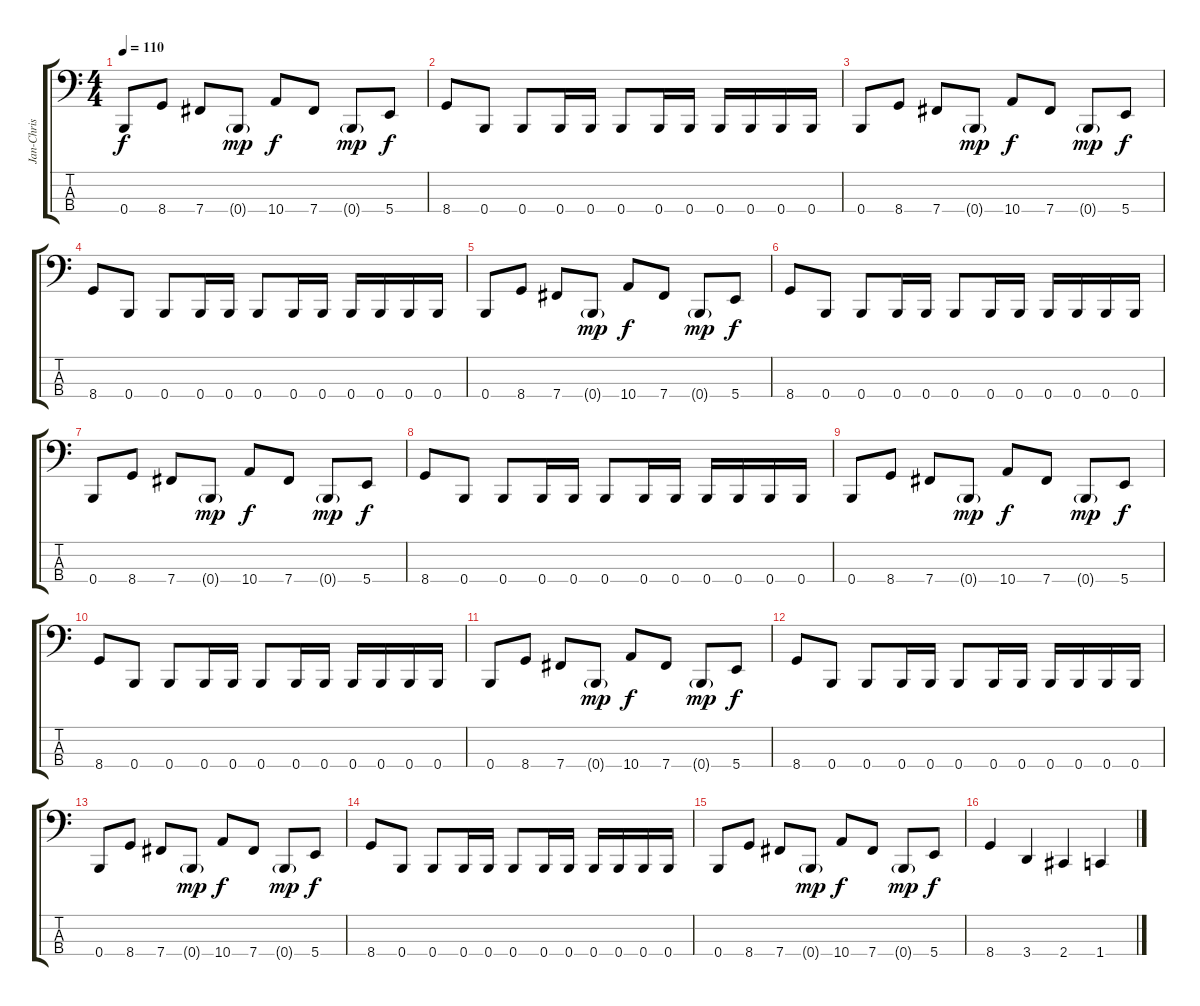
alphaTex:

\track ("Jan-Chris" "Jan-Chris") {instrument electricbasspick}
\staff {score tabs}
\tuning (D2 A1 E1 B0) {hide}
\ts (4 4)
\tempo 110
\clef f4
\ks c
0.4.8{dy f instrument electricbasspick} 8.4.8 7.4.8 0.4{g}.8{dy mp} 10.4.8{dy f} 7.4.8 0.4{g}.8{dy mp} 5.4.8{dy f} |
8.4.8 0.4.8 0.4.8 0.4.16 0.4.16 0.4.8 0.4.16 0.4.16 0.4.16 0.4.16 0.4.16 0.4.16 |
0.4.8 8.4.8 7.4.8 0.4{g}.8{dy mp} 10.4.8{dy f} 7.4.8 0.4{g}.8{dy mp} 5.4.8{dy f} |
8.4.8 0.4.8 0.4.8 0.4.16 0.4.16 0.4.8 0.4.16 0.4.16 0.4.16 0.4.16 0.4.16 0.4.16 |
0.4.8 8.4.8 7.4.8 0.4{g}.8{dy mp} 10.4.8{dy f} 7.4.8 0.4{g}.8{dy mp} 5.4.8{dy f} |
8.4.8 0.4.8 0.4.8 0.4.16 0.4.16 0.4.8 0.4.16 0.4.16 0.4.16 0.4.16 0.4.16 0.4.16 |
0.4.8 8.4.8 7.4.8 0.4{g}.8{dy mp} 10.4.8{dy f} 7.4.8 0.4{g}.8{dy mp} 5.4.8{dy f} |
8.4.8 0.4.8 0.4.8 0.4.16 0.4.16 0.4.8 0.4.16 0.4.16 0.4.16 0.4.16 0.4.16 0.4.16 |
0.4.8 8.4.8 7.4.8 0.4{g}.8{dy mp} 10.4.8{dy f} 7.4.8 0.4{g}.8{dy mp} 5.4.8{dy f} |
8.4.8 0.4.8 0.4.8 0.4.16 0.4.16 0.4.8 0.4.16 0.4.16 0.4.16 0.4.16 0.4.16 0.4.16 |
0.4.8 8.4.8 7.4.8 0.4{g}.8{dy mp} 10.4.8{dy f} 7.4.8 0.4{g}.8{dy mp} 5.4.8{dy f} |
8.4.8 0.4.8 0.4.8 0.4.16 0.4.16 0.4.8 0.4.16 0.4.16 0.4.16 0.4.16 0.4.16 0.4.16 |
0.4.8 8.4.8 7.4.8 0.4{g}.8{dy mp} 10.4.8{dy f} 7.4.8 0.4{g}.8{dy mp} 5.4.8{dy f} |
8.4.8 0.4.8 0.4.8 0.4.16 0.4.16 0.4.8 0.4.16 0.4.16 0.4.16 0.4.16 0.4.16 0.4.16 |
0.4.8 8.4.8 7.4.8 0.4{g}.8{dy mp} 10.4.8{dy f} 7.4.8 0.4{g}.8{dy mp} 5.4.8{dy f} |
8.4.4 3.4.4 2.4.4 1.4.4
